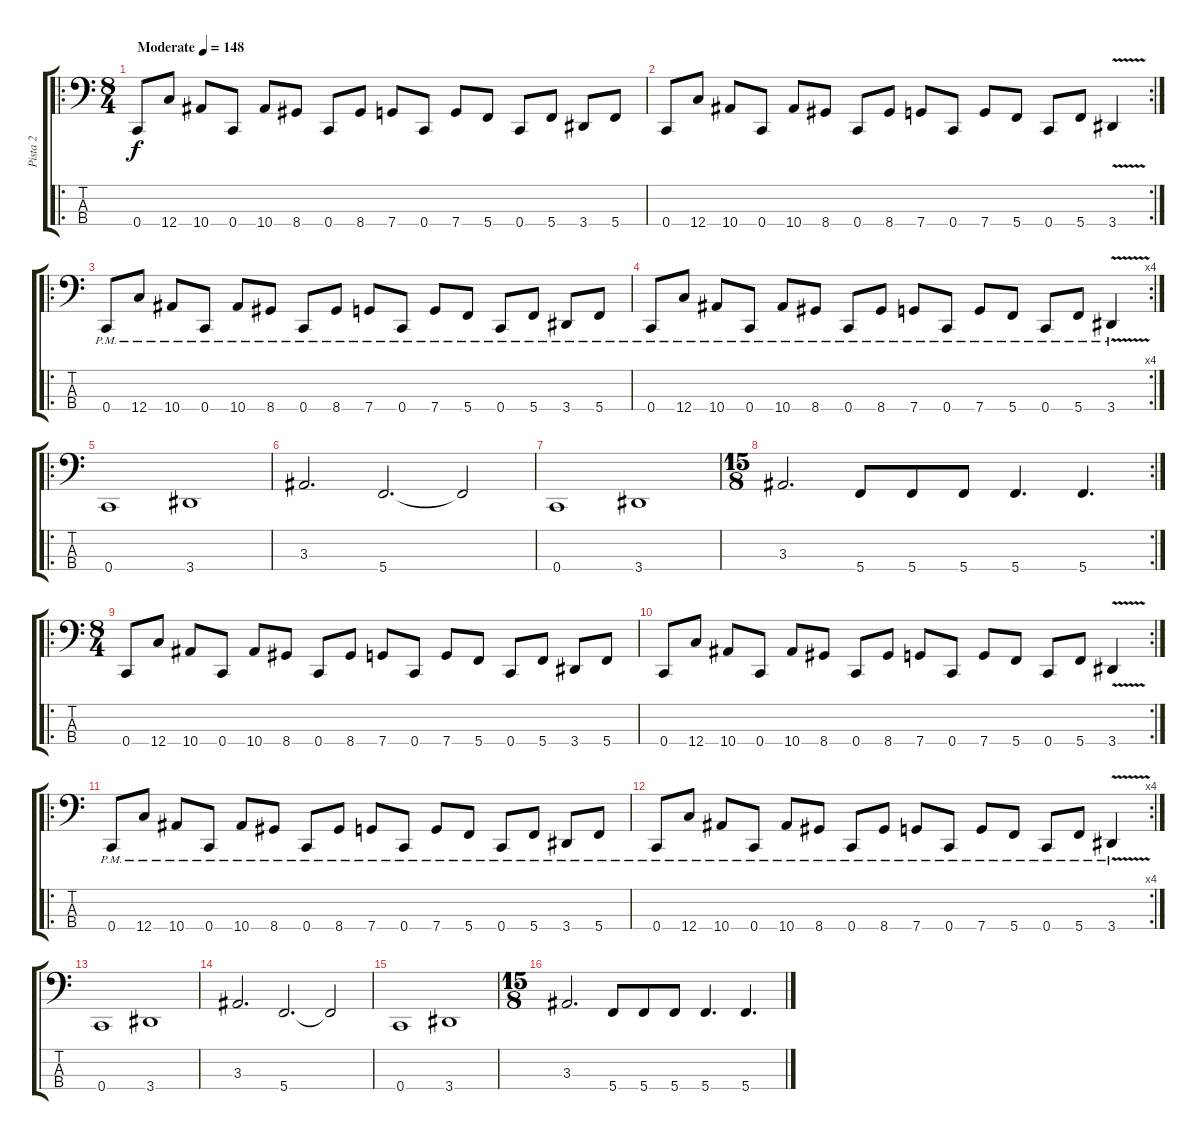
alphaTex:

\track ("Pista 2" "Pista 2") {instrument electricbassfinger}
\staff {score tabs}
\tuning (F2 C2 G1 C1) {hide}
\ro
\ts (8 4)
\tempo (148 "Moderate")
\clef f4
\ks c
0.4.8{dy f instrument electricbassfinger} 12.4.8 10.4.8 0.4.8 10.4.8 8.4.8 0.4.8 8.4.8 7.4.8 0.4.8 7.4.8 5.4.8 0.4.8 5.4.8 3.4.8 5.4.8 |
\rc 2
0.4.8 12.4.8 10.4.8 0.4.8 10.4.8 8.4.8 0.4.8 8.4.8 7.4.8 0.4.8 7.4.8 5.4.8 0.4.8 5.4.8 3.4{v}.4 |
\ro
0.4{pm}.8 12.4{pm}.8 10.4{pm}.8 0.4{pm}.8 10.4{pm}.8 8.4{pm}.8 0.4{pm}.8 8.4{pm}.8 7.4{pm}.8 0.4{pm}.8 7.4{pm}.8 5.4{pm}.8 0.4{pm}.8 5.4{pm}.8 3.4{pm}.8 5.4{pm}.8 |
\rc 4
0.4{pm}.8 12.4{pm}.8 10.4{pm}.8 0.4{pm}.8 10.4{pm}.8 8.4{pm}.8 0.4{pm}.8 8.4{pm}.8 7.4{pm}.8 0.4{pm}.8 7.4{pm}.8 5.4{pm}.8 0.4{pm}.8 5.4{pm}.8 3.4{v pm}.4 |
\ro
0.4.1 3.4.1 |
3.3.2{d} 5.4.2{d} 5.4{t}.2 |
0.4.1 3.4.1 |
\rc 2
\ts (15 8)
3.3.2{d} 5.4.8 5.4.8 5.4.8 5.4.4{d} 5.4.4{d} |
\ro
\ts (8 4)
0.4.8 12.4.8 10.4.8 0.4.8 10.4.8 8.4.8 0.4.8 8.4.8 7.4.8 0.4.8 7.4.8 5.4.8 0.4.8 5.4.8 3.4.8 5.4.8 |
\rc 2
0.4.8 12.4.8 10.4.8 0.4.8 10.4.8 8.4.8 0.4.8 8.4.8 7.4.8 0.4.8 7.4.8 5.4.8 0.4.8 5.4.8 3.4{v}.4 |
\ro
0.4{pm}.8 12.4{pm}.8 10.4{pm}.8 0.4{pm}.8 10.4{pm}.8 8.4{pm}.8 0.4{pm}.8 8.4{pm}.8 7.4{pm}.8 0.4{pm}.8 7.4{pm}.8 5.4{pm}.8 0.4{pm}.8 5.4{pm}.8 3.4{pm}.8 5.4{pm}.8 |
\rc 4
0.4{pm}.8 12.4{pm}.8 10.4{pm}.8 0.4{pm}.8 10.4{pm}.8 8.4{pm}.8 0.4{pm}.8 8.4{pm}.8 7.4{pm}.8 0.4{pm}.8 7.4{pm}.8 5.4{pm}.8 0.4{pm}.8 5.4{pm}.8 3.4{v pm}.4 |
0.4.1 3.4.1 |
3.3.2{d} 5.4.2{d} 5.4{t}.2 |
0.4.1 3.4.1 |
\ts (15 8)
3.3.2{d} 5.4.8 5.4.8 5.4.8 5.4.4{d} 5.4.4{d}
